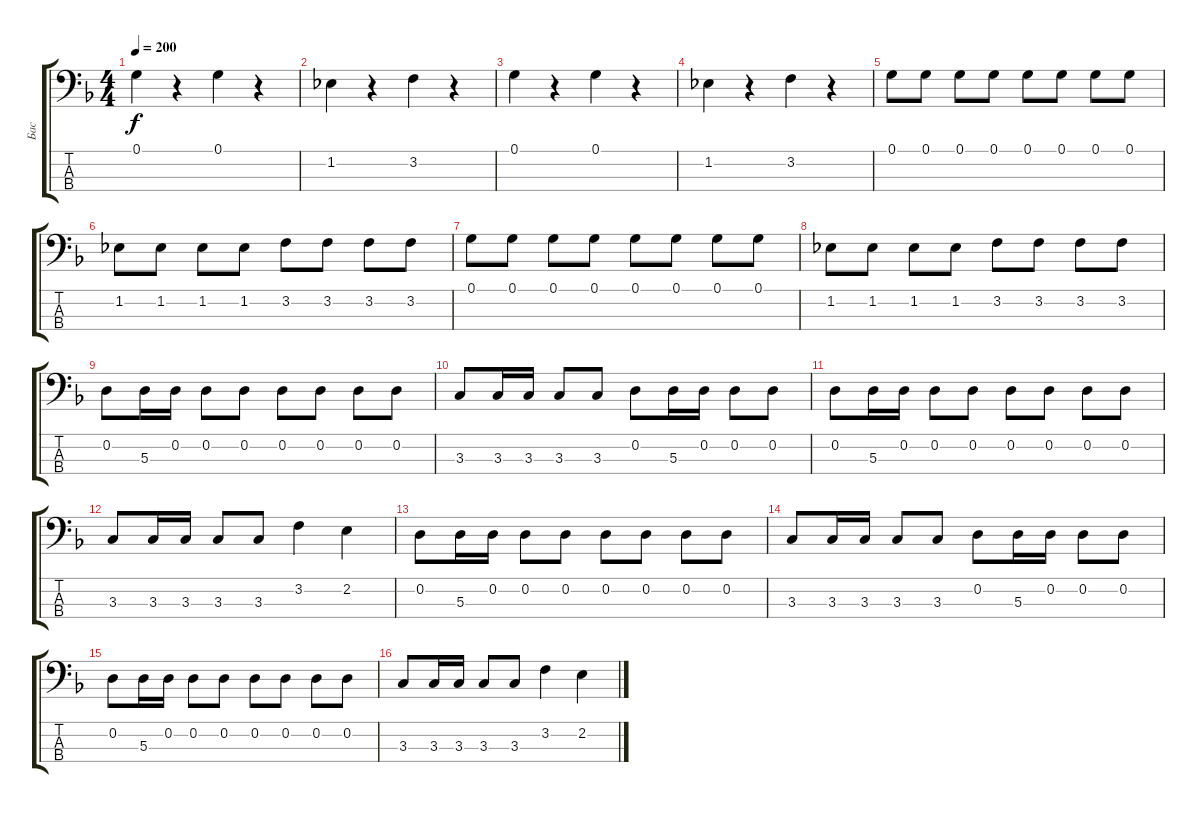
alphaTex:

\track ("Бас" "Бас") {instrument electricbassfinger}
\staff {score tabs}
\tuning (G2 D2 A1 E1) {hide}
\ts (4 4)
\tempo 200
\clef f4
\ks dminor
0.1.4{dy f} r.4 0.1.4 r.4 |
1.2.4 r.4 3.2.4 r.4 |
0.1.4 r.4 0.1.4 r.4 |
1.2.4 r.4 3.2.4 r.4 |
0.1.8 0.1.8 0.1.8 0.1.8 0.1.8 0.1.8 0.1.8 0.1.8 |
1.2.8 1.2.8 1.2.8 1.2.8 3.2.8 3.2.8 3.2.8 3.2.8 |
0.1.8 0.1.8 0.1.8 0.1.8 0.1.8 0.1.8 0.1.8 0.1.8 |
1.2.8 1.2.8 1.2.8 1.2.8 3.2.8 3.2.8 3.2.8 3.2.8 |
0.2.8 5.3.16 0.2.16 0.2.8 0.2.8 0.2.8 0.2.8 0.2.8 0.2.8 |
3.3.8 3.3.16 3.3.16 3.3.8 3.3.8 0.2.8 5.3.16 0.2.16 0.2.8 0.2.8 |
0.2.8 5.3.16 0.2.16 0.2.8 0.2.8 0.2.8 0.2.8 0.2.8 0.2.8 |
3.3.8 3.3.16 3.3.16 3.3.8 3.3.8 3.2.4 2.2.4 |
0.2.8 5.3.16 0.2.16 0.2.8 0.2.8 0.2.8 0.2.8 0.2.8 0.2.8 |
3.3.8 3.3.16 3.3.16 3.3.8 3.3.8 0.2.8 5.3.16 0.2.16 0.2.8 0.2.8 |
0.2.8 5.3.16 0.2.16 0.2.8 0.2.8 0.2.8 0.2.8 0.2.8 0.2.8 |
3.3.8 3.3.16 3.3.16 3.3.8 3.3.8 3.2.4 2.2.4
